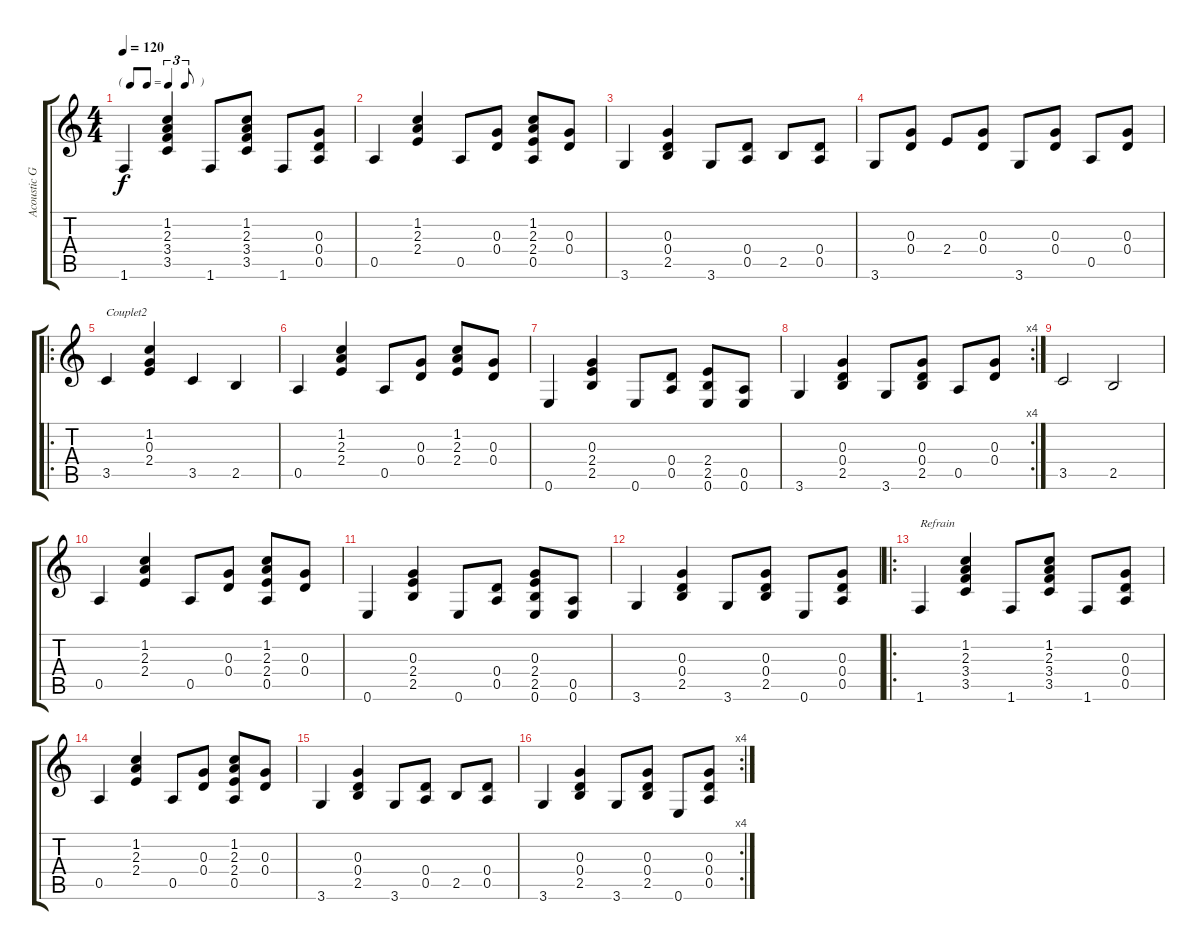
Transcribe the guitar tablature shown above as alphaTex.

\track ("Acoustic Guitar" "Acoustic G") {instrument acousticguitarnylon}
\staff {score tabs}
\tuning (E4 B3 G3 D3 A2 E2) {hide}
\ts (4 4)
\tf triplet8th
\tempo 120
\clef g2
\ks c
1.6.4{dy f} (1.2 2.3 3.4 3.5).4 1.6.8 (1.2 2.3 3.4 3.5).8 1.6.8 (0.3 0.4 0.5).8 |
0.5.4 (1.2 2.3 2.4).4 0.5.8 (0.3 0.4).8 (1.2 2.3 2.4 0.5).8 (0.3 0.4).8 |
3.6.4 (0.3 0.4 2.5).4 3.6.8 (0.4 0.5).8 2.5.8 (0.4 0.5).8 |
3.6.8 (0.3 0.4).8 2.4.8 (0.3 0.4).8 3.6.8 (0.3 0.4).8 0.5.8 (0.3 0.4).8 |
\ro
3.5.4{txt "Couplet2"} (1.2 0.3 2.4).4 3.5.4 2.5.4 |
0.5.4 (1.2 2.3 2.4).4 0.5.8 (0.3 0.4).8 (1.2 2.3 2.4).8 (0.3 0.4).8 |
0.6.4 (0.3 2.4 2.5).4 0.6.8 (0.4 0.5).8 (2.4 2.5 0.6).8 (0.5 0.6).8 |
\rc 4
3.6.4 (0.3 0.4 2.5).4 3.6.8 (0.3 0.4 2.5).8 0.5.8 (0.3 0.4).8 |
3.5.2 2.5.2 |
0.5.4 (1.2 2.3 2.4).4 0.5.8 (0.3 0.4).8 (1.2 2.3 2.4 0.5).8 (0.3 0.4).8 |
0.6.4 (0.3 2.4 2.5).4 0.6.8 (0.4 0.5).8 (0.3 2.4 2.5 0.6).8 (0.5 0.6).8 |
3.6.4 (0.3 0.4 2.5).4 3.6.8 (0.3 0.4 2.5).8 0.6.8 (0.3 0.4 0.5).8 |
\ro
1.6.4{txt "Refrain"} (1.2 2.3 3.4 3.5).4 1.6.8 (1.2 2.3 3.4 3.5).8 1.6.8 (0.3 0.4 0.5).8 |
0.5.4 (1.2 2.3 2.4).4 0.5.8 (0.3 0.4).8 (1.2 2.3 2.4 0.5).8 (0.3 0.4).8 |
3.6.4 (0.3 0.4 2.5).4 3.6.8 (0.4 0.5).8 2.5.8 (0.4 0.5).8 |
\rc 4
3.6.4 (0.3 0.4 2.5).4 3.6.8 (0.3 0.4 2.5).8 0.6.8 (0.3 0.4 0.5).8
